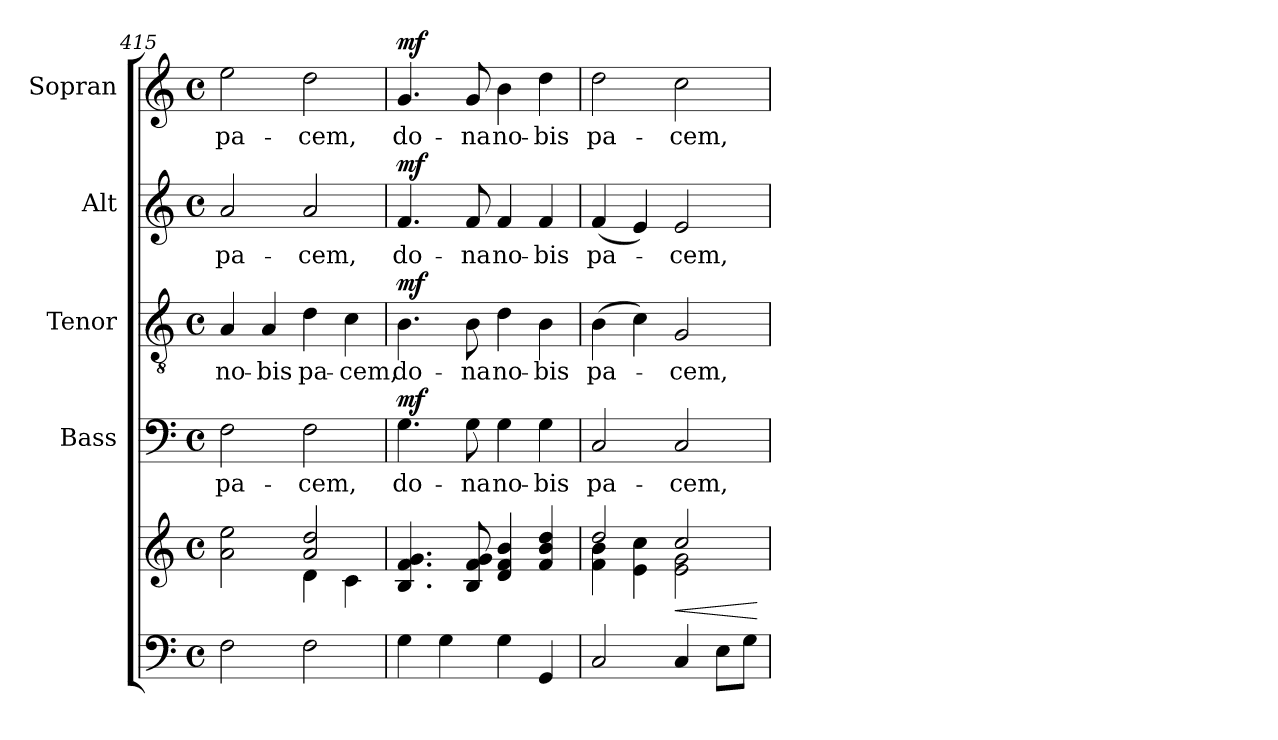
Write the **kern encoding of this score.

**kern	**kern	**dynam	**kern	**text	**dynam	**kern	**text	**dynam	**kern	**text	**dynam	**kern	**text	**dynam
*part5	*part5	*part5	*part4	*part4	*part4	*part3	*part3	*part3	*part2	*part2	*part2	*part1	*part1	*part1
*staff6	*staff5	*staff5/6	*staff4	*staff4	*staff4	*staff3	*staff3	*staff3	*staff2	*staff2	*staff2	*staff1	*staff1	*staff1
*	*	*	*I"Bass	*	*	*I"Tenor	*	*	*I"Alt	*	*	*I"Sopran	*	*
*	*	*	*I'B.	*	*	*I'T.	*	*	*I'A.	*	*	*I'S.	*	*
*clefF4	*clefG2	*	*clefF4	*	*	*clefGv2	*	*	*clefG2	*	*	*clefG2	*	*
*k[]	*k[]	*	*k[]	*	*	*k[]	*	*	*k[]	*	*	*k[]	*	*
*C:	*C:	*	*C:	*	*	*C:	*	*	*C:	*	*	*C:	*	*
*M4/4	*M4/4	*	*M4/4	*	*	*M4/4	*	*	*M4/4	*	*	*M4/4	*	*
*met(c)	*met(c)	*	*met(c)	*	*	*met(c)	*	*	*met(c)	*	*	*met(c)	*	*
=415	=415	=415	=415	=415	=415	=415	=415	=415	=415	=415	=415	=415	=415	=415
*	*^	*	*	*	*	*	*	*	*	*	*	*	*	*
!	!	!	!	!	!LO:LY:b	!	!	!LO:LY:b	!	!	!LO:LY:b	!	!	!LO:LY:b	!
2F\	2a\ 2ee\	2ryy	.	2F\	pa-	.	4A/	no-	.	2a/	pa-	.	2ee\	pa-	.
!	!	!	!	!	!	!	!	!LO:LY:b	!	!	!	!	!	!	!
.	.	.	.	.	.	.	4A/	-bis	.	.	.	.	.	.	.
!	!	!	!	!	!LO:LY:b	!	!	!LO:LY:b	!	!	!LO:LY:b	!	!	!LO:LY:b	!
2F\	2a/ 2dd/	4d\	.	2F\	-cem,	.	4d\	pa-	.	2a/	-cem,	.	2dd\	-cem,	.
!	!	!	!	!	!	!	!	!LO:LY:b	!	!	!	!	!	!	!
.	.	4c\	.	.	.	.	4c\	-cem,	.	.	.	.	.	.	.
!!LO:LB:g=z
=416	=416	=416	=416	=416	=416	=416	=416	=416	=416	=416	=416	=416	=416	=416	=416
!	!	!	!	!	!LO:LY:b	!LO:DY:a	!	!LO:LY:b	!LO:DY:a	!	!LO:LY:b	!LO:DY:a	!	!LO:LY:b	!LO:DY:a
*	*v	*v	*	*	*	*	*	*	*	*	*	*	*	*	*
4G\	4.B/ 4.f/ 4.g/	.	4.G\	do-	mf	4.B\	do-	mf	4.f/	do-	mf	4.g/	do-	mf
4G\	.	.	.	.	.	.	.	.	.	.	.	.	.	.
!	!	!	!	!LO:LY:b	!	!	!LO:LY:b	!	!	!LO:LY:b	!	!	!LO:LY:b	!
.	8B/ 8f/ 8g/	.	8G\	-na	.	8B\	-na	.	8f/	-na	.	8g/	-na	.
!	!	!	!	!LO:LY:b	!	!	!LO:LY:b	!	!	!LO:LY:b	!	!	!LO:LY:b	!
4G\	4d/ 4f/ 4b/	.	4G\	no-	.	4d\	no-	.	4f/	no-	.	4b\	no-	.
!	!	!	!	!LO:LY:b	!	!	!LO:LY:b	!	!	!LO:LY:b	!	!	!LO:LY:b	!
4GG/	4f/ 4b/ 4dd/	.	4G\	-bis	.	4B\	-bis	.	4f/	-bis	.	4dd\	-bis	.
=417	=417	=417	=417	=417	=417	=417	=417	=417	=417	=417	=417	=417	=417	=417
*	*^	*	*	*	*	*	*	*	*	*	*	*	*	*
!	!	!	!	!	!LO:LY:b	!	!	!LO:LY:b	!	!	!LO:LY:b	!	!	!LO:LY:b	!
2C/	2dd/	4f\ 4b\	.	2C/	pa-	.	(>4B\	pa-	.	(<4f/	pa-	.	2dd\	pa-	.
.	.	4e\ 4cc\	.	.	.	.	4c\)	.	.	4e/)	.	.	.	.	.
!	!	!	!LO:HP:b	!	!LO:LY:b	!	!	!LO:LY:b	!	!	!LO:LY:b	!	!	!LO:LY:b	!
4C/	2cc/	2e\ 2g\	<	2C/	-cem,	.	2G/	-cem,	.	2e/	-cem,	.	2cc\	-cem,	.
8E\L	.	.	.	.	.	.	.	.	.	.	.	.	.	.	.
8G\J	.	.	.	.	.	.	.	.	.	.	.	.	.	.	.
*	*v	*v	*	*	*	*	*	*	*	*	*	*	*	*	*
.	.	[	.	.	.	.	.	.	.	.	.	.	.	.
=	=	=	=	=	=	=	=	=	=	=	=	=	=	=
*-	*-	*-	*-	*-	*-	*-	*-	*-	*-	*-	*-	*-	*-	*-
